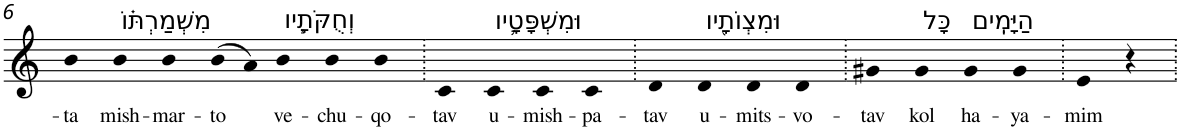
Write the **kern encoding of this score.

**kern	**text
*part1	*part1
*staff1	*staff1
*I"Piano	*
*I'Pno	*
!!LO:PB:g=z
*clefG2	*
*k[]	*
=6	=6
!	!LO:LY:b
4b	-ta
!LO:TX:a:t=מִשְׁמַרְתּ֗וֹ	!
!	!LO:LY:b
4b	mish-
!	!LO:LY:b
4b	-mar-
!	!LO:LY:b
(8b	-to
8a)	.
!LO:TX:a:t=וְחֻקֹּתָ֧יו	!
!	!LO:LY:b
4b	ve-
!	!LO:LY:b
4b	-chu-
!	!LO:LY:b
4b	-qo-
=7.	=7.
!	!LO:LY:b
4c	-tav
!LO:TX:a:t=וּמִשְׁפָּטָ֛יו	!
!	!LO:LY:b
4c	u-
!	!LO:LY:b
4c	-mish-
!	!LO:LY:b
4c	-pa-
=8.	=8.
!	!LO:LY:b
4d	-tav
!LO:TX:a:t=וּמִצְוֺתָ֖יו	!
!	!LO:LY:b
4d	u-
!	!LO:LY:b
4d	-mits-
!	!LO:LY:b
4d	-vo-
=9.	=9.
!	!LO:LY:b
4g#X	-tav
!LO:TX:a:t=כָּל	!
!	!LO:LY:b
4g#	kol
!LO:TX:a:t=הַיָּמִֽים	!
!	!LO:LY:b
4g#	ha-
!	!LO:LY:b
4g#	-ya-
=10.	=10.
!	!LO:LY:b
4e	-mim
4r	.
=.	=.
*-	*-
